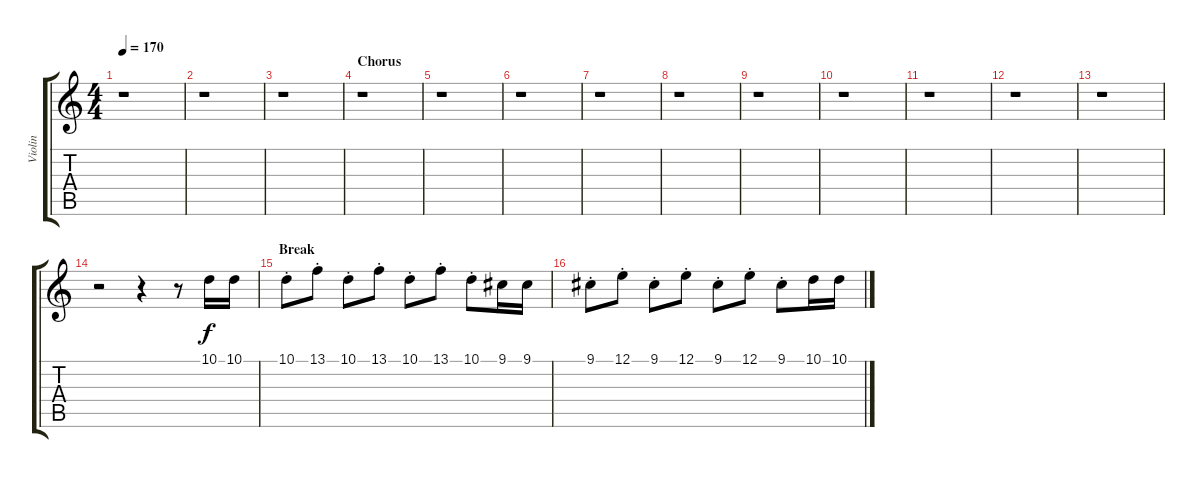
\track ("Violin" "Violin") {instrument violin}
\staff {score tabs}
\tuning (E4 B3 G3 D3 A2 E2) {hide}
\ts (4 4)
\tempo 170
\clef g2
\ks c
r.1{dy f} |
r.1 |
r.1 |
\section ("" "Chorus")
r.1 |
r.1 |
r.1 |
r.1 |
r.1 |
r.1 |
r.1 |
r.1 |
r.1 |
r.1 |
r.2 r.4 r.8 10.1.16 10.1.16 |
\section ("" "Break")
10.1{st}.8 13.1{st}.8 10.1{st}.8 13.1{st}.8 10.1{st}.8 13.1{st}.8 10.1{st}.8 9.1.16 9.1.16 |
9.1{st}.8 12.1{st}.8 9.1{st}.8 12.1{st}.8 9.1{st}.8 12.1{st}.8 9.1{st}.8 10.1.16 10.1.16
